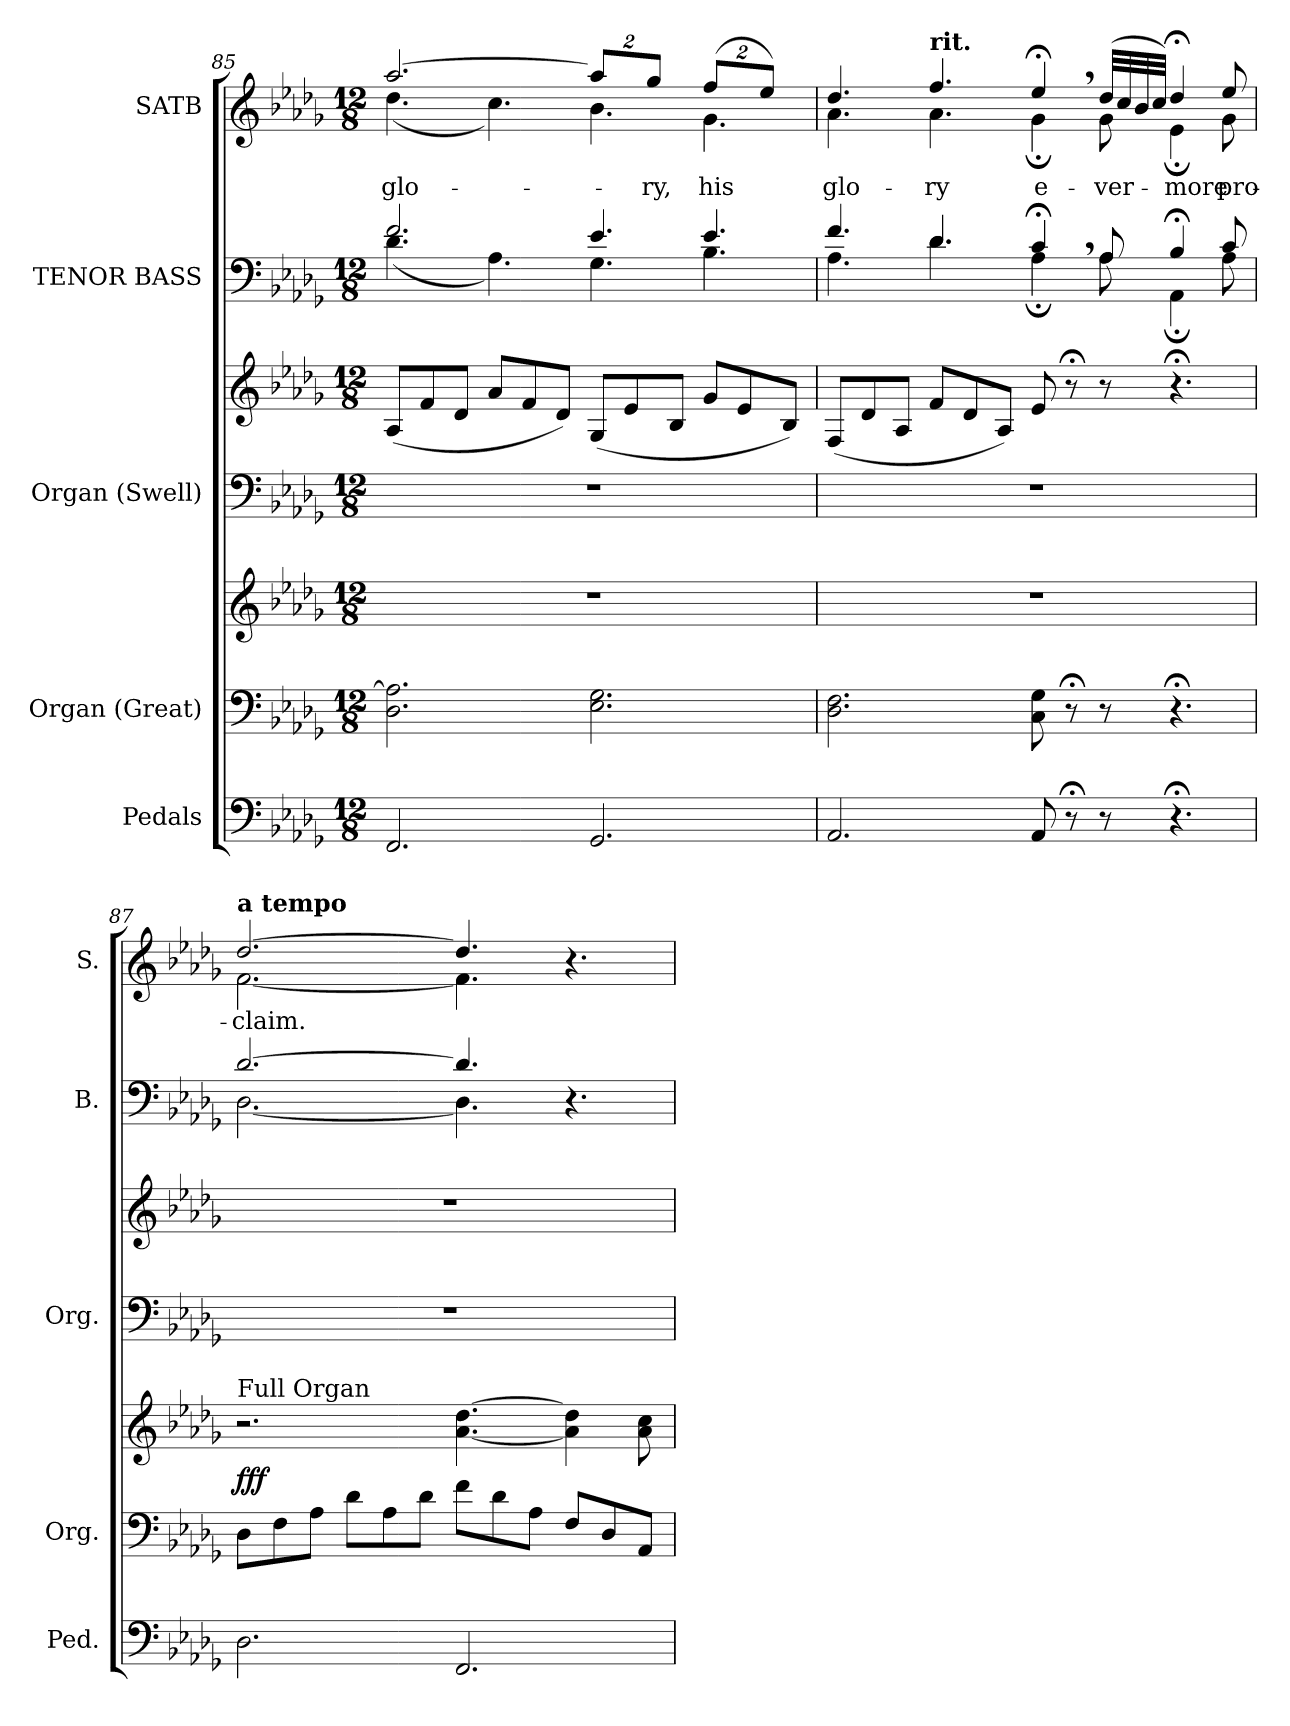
**kern	**kern	**kern	**dynam	**kern	**kern	**kern	**kern	**text
*part5	*part4	*part4	*part4	*part3	*part3	*part2	*part1	*part1
*staff7	*staff6	*staff5	*staff5/6	*staff4	*staff3	*staff2	*staff1	*staff1
*I"Pedals	*I"Organ (Great)	*	*	*I"Organ (Swell)	*	*I"TENOR BASS	*I"SATB	*
*I'Ped.	*I'Org.	*	*	*I'Org.	*	*I'B.	*I'S.	*
!!LO:PB:g=z
*clefF4	*clefF4	*clefG2	*	*clefF4	*clefG2	*clefF4	*clefG2	*
*k[b-e-a-d-g-]	*k[b-e-a-d-g-]	*k[b-e-a-d-g-]	*	*k[b-e-a-d-g-]	*k[b-e-a-d-g-]	*k[b-e-a-d-g-]	*k[b-e-a-d-g-]	*
*D-:	*D-:	*D-:	*	*D-:	*D-:	*D-:	*D-:	*
*M12/8	*M12/8	*M12/8	*	*M12/8	*M12/8	*M12/8	*M12/8	*
=85	=85	=85	=85	=85	=85	=85	=85	=85
!	!	!LO:N:vis=1	!	!LO:N:vis=1	!	!	!	!
*	*	*	*	*	*	*^	*	*
!	!	!	!	!	!	!	!	!	!LO:LY:b:color=#000000
*	*	*	*	*	*	*	*	*^	*
2.FFi/	2.D-i\ 2.A-i]	1.r	.	1.r	(8A-i/L	2.fi/	(4.d-i\	[>2.aa-i/	(4.dd-i\	glo-
.	.	.	.	.	8fi/	.	.	.	.	.
.	.	.	.	.	8d-i/J	.	.	.	.	.
.	.	.	.	.	8a-i/L	.	4.A-i\)	.	4.cci\)	.
.	.	.	.	.	8fi/	.	.	.	.	.
.	.	.	.	.	8d-i/J)	.	.	.	.	.
*	*	*	*	*	*	*	*	*Xbrackettup	*	*
2.GG-i/	2.E-i\ 2.G-i	.	.	.	(8G-i/L	4.e-i/	4.G-i\	16%3aa-i/L]	4.b-i\	.
.	.	.	.	.	8e-i/	.	.	.	.	.
!	!	!	!	!	!	!	!	!	!	!LO:LY:b:color=#000000
.	.	.	.	.	.	.	.	16%3gg-i/J	.	-ry,
.	.	.	.	.	8B-i/J	.	.	.	.	.
!	!	!	!	!	!	!	!	!	!	!LO:LY:b:color=#000000
.	.	.	.	.	8g-i/L	4.e-i/	4.B-i\	(16%3ffi/L	4.g-i\	his
.	.	.	.	.	8e-i/	.	.	.	.	.
.	.	.	.	.	.	.	.	16%3ee-i/J)	.	.
.	.	.	.	.	8B-i/J)	.	.	.	.	.
=86	=86	=86	=86	=86	=86	=86	=86	=86	=86	=86
!	!	!LO:N:vis=1	!	!LO:N:vis=1	!	!	!	!	!	!
!	!	!	!	!	!	!	!	!	!	!LO:LY:b:color=#000000
2.AA-i/	2.D-i\ 2.Fi	1.r	.	1.r	(8Fi/L	4.fi/	4.A-i\	4.dd-i/	4.a-i\	glo-
.	.	.	.	.	8d-i/	.	.	.	.	.
.	.	.	.	.	8A-i/J	.	.	.	.	.
!	!	!	!	!	!	!	!	!LO:TX:a:B:t=rit.	!	!
!	!	!	!	!	!	!	!	!	!	!LO:LY:b:color=#000000
.	.	.	.	.	8fi/L	4.d-i/	4.d-i\	4.ffi/	4.a-i\	-ry
.	.	.	.	.	8d-i/	.	.	.	.	.
.	.	.	.	.	8A-i/J)	.	.	.	.	.
!	!	!	!	!	!	!	!	!	!	!LO:LY:b:color=#000000
8AA-i/	8Ci\ 8G-i	.	.	.	8e-i/	4c;,i/	4A-;i\	4ee-;,i/	4g-;i\	e-
8r;	8r;	.	.	.	8r;	.	.	.	.	.
!	!	!	!	!	!	!	!	!	!	!LO:LY:b:color=#000000
8r	8r	.	.	.	8r	8A-i/	8A-i\	(32dd-i/LLL	8g-i\	-ver-
.	.	.	.	.	.	.	.	32cci/	.	.
.	.	.	.	.	.	.	.	32b-i/	.	.
.	.	.	.	.	.	.	.	32cci/JJJ)	.	.
!	!	!	!	!	!	!	!	!	!	!LO:LY:b:color=#000000
4.r;	4.r;	.	.	.	4.r;	4B-;i/	4AA-;i\	4dd-;i/	4e-;i\	-more
!	!	!	!	!	!	!	!	!	!	!LO:LY:b:color=#000000
.	.	.	.	.	.	8ci/	8A-i\	8ee-i/	8g-i\	pro-
!!LO:LB:g=z	!!
=87	=87	=87	=87	=87	=87	=87	=87	=87	=87	=87
!	!	!	!	!LO:N:vis=1	!LO:N:vis=1	!	!	!	!	!
!	!	!	!	!	!	!	!	!LO:TX:a:B:t=a tempo	!	!
!	!	!LO:TX:a:t=Full Organ	!	!	!	!	!	!	!	!
!	!	!	!	!	!	!	!	!	!	!LO:LY:b:color=#000000
2.D-i\	8D-i\L	2.r	fff	1.r	1.r	[>2.d-i/	[<2.D-i\	[>2.dd-i/	[<2.fi\	-claim.
.	8Fi\	.	.	.	.	.	.	.	.	.
.	8A-i\J	.	.	.	.	.	.	.	.	.
.	8d-i\L	.	.	.	.	.	.	.	.	.
.	8A-i\	.	.	.	.	.	.	.	.	.
.	8d-i\J	.	.	.	.	.	.	.	.	.
2.FFi/	8fi\L	[<4.a-i\ [>4.dd-i	.	.	.	4.d-i/]	4.D-i\]	4.dd-i/]	4.fi\]	.
.	8d-i\	.	.	.	.	.	.	.	.	.
.	8A-i\J	.	.	.	.	.	.	.	.	.
.	8Fi/L	4a-i\] 4dd-i]	.	.	.	4.r	4.ryy	4.r	4.ryy	.
.	8D-i/	.	.	.	.	.	.	.	.	.
.	8AA-i/J	8a-i\ 8cci	.	.	.	.	.	.	.	.
*	*	*	*	*	*	*v	*v	*	*	*
*	*	*	*	*	*	*	*v	*v	*
=	=	=	=	=	=	=	=	=
*-	*-	*-	*-	*-	*-	*-	*-	*-
